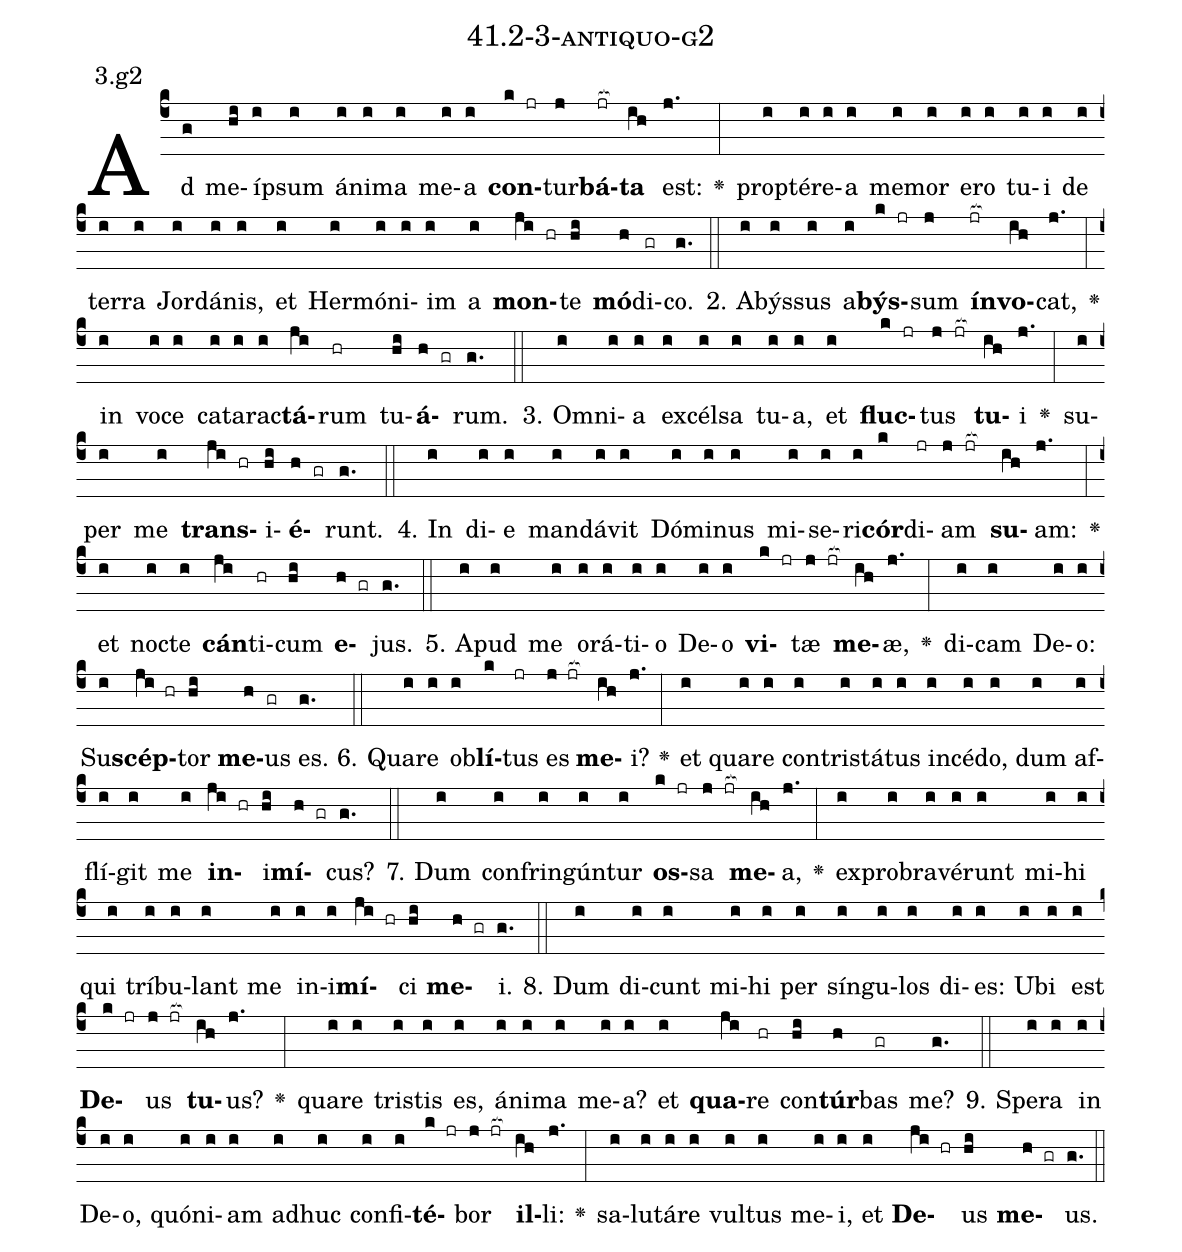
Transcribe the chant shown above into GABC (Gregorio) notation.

name: 41.2-3-antiquo-g2;
annotation: 3.g2;
%%
(c4)Ad(g) me(hi)íp(i)sum(i) á(i)ni(i)ma(i) me(i)a(i) <b>con</b>(k jr)tur(j)<b>bá</b>(jr[ocb:1{])<b>ta</b>(ih[ocb:0}]) est:(j.) <v>\greheightstar</v>(:) prop(i)tér(i)e(i)a(i) me(i)mor(i) e(i)ro(i) tu(i)i(i) de(i) ter(i)ra(i) Jor(i)dá(i)nis,(i) et(i) Her(i)mó(i)ni(i)im(i) a(i) <b>mon</b>(ji hr)te(hi) <b>mó</b>(h)di(gr)co.(g.) (::)
2. A(i)býs(i)sus(i) a(i)<b>býs</b>(k jr)sum(j) <b>ín</b>(jr[ocb:1{])<b>vo</b>(ih[ocb:0}])cat,(j.) <v>\greheightstar</v>(:) in(i) vo(i)ce(i) ca(i)ta(i)rac(i)<b>tá</b>(ji)rum(hr) tu(hi)<b>á</b>(h gr)rum.(g.) (::)
3. Om(i)ni(i)a(i) ex(i)cél(i)sa(i) tu(i)a,(i) et(i) <b>fluc</b>(k jr)tus(j jr[ocb:1{]) <b>tu</b>(ih[ocb:0}])i(j.) <v>\greheightstar</v>(:) su(i)per(i) me(i) <b>trans</b>(ji hr)i(hi)<b>é</b>(h gr)runt.(g.) (::)
4. In(i) di(i)e(i) man(i)dá(i)vit(i) Dó(i)mi(i)nus(i) mi(i)se(i)ri(i)<b>cór</b>(k)di(jr)am(j jr[ocb:1{]) <b>su</b>(ih[ocb:0}])am:(j.) <v>\greheightstar</v>(:) et(i) noc(i)te(i) <b>cán</b>(ji)ti(hr)cum(hi) <b>e</b>(h gr)jus.(g.) (::)
5. A(i)pud(i) me(i) o(i)rá(i)ti(i)o(i) De(i)o(i) <b>vi</b>(k jr)tæ(j jr[ocb:1{]) <b>me</b>(ih[ocb:0}])æ,(j.) <v>\greheightstar</v>(:) di(i)cam(i) De(i)o:(i) Su(i)<b>scép</b>(ji hr)tor(hi) <b>me</b>(h)us(gr) es.(g.) (::)
6. Qua(i)re(i) ob(i)<b>lí</b>(k)tus(jr) es(j jr[ocb:1{]) <b>me</b>(ih[ocb:0}])i?(j.) <v>\greheightstar</v>(:) et(i) qua(i)re(i) con(i)tris(i)tá(i)tus(i) in(i)cé(i)do,(i) dum(i) af(i)flí(i)git(i) me(i) <b>in</b>(ji hr)i(hi)<b>mí</b>(h gr)cus?(g.) (::)
7. Dum(i) con(i)frin(i)gún(i)tur(i) <b>os</b>(k jr)sa(j jr[ocb:1{]) <b>me</b>(ih[ocb:0}])a,(j.) <v>\greheightstar</v>(:) ex(i)pro(i)bra(i)vé(i)runt(i) mi(i)hi(i) qui(i) trí(i)bu(i)lant(i) me(i) in(i)i(i)<b>mí</b>(ji hr)ci(hi) <b>me</b>(h gr)i.(g.) (::)
8. Dum(i) di(i)cunt(i) mi(i)hi(i) per(i) sín(i)gu(i)los(i) di(i)es:(i) U(i)bi(i) est(i) <b>De</b>(k jr)us(j jr[ocb:1{]) <b>tu</b>(ih[ocb:0}])us?(j.) <v>\greheightstar</v>(:) qua(i)re(i) tris(i)tis(i) es,(i) á(i)ni(i)ma(i) me(i)a?(i) et(i) <b>qua</b>(ji)re(hr) con(hi)<b>túr</b>(h)bas(gr) me?(g.) (::)
9. Spe(i)ra(i) in(i) De(i)o,(i) quón(i)i(i)am(i) ad(i)huc(i) con(i)fi(i)<b>té</b>(k jr)bor(j jr[ocb:1{]) <b>il</b>(ih[ocb:0}])li:(j.) <v>\greheightstar</v>(:) sa(i)lu(i)tá(i)re(i) vul(i)tus(i) me(i)i,(i) et(i) <b>De</b>(ji hr)us(hi) <b>me</b>(h gr)us.(g.) (::)
